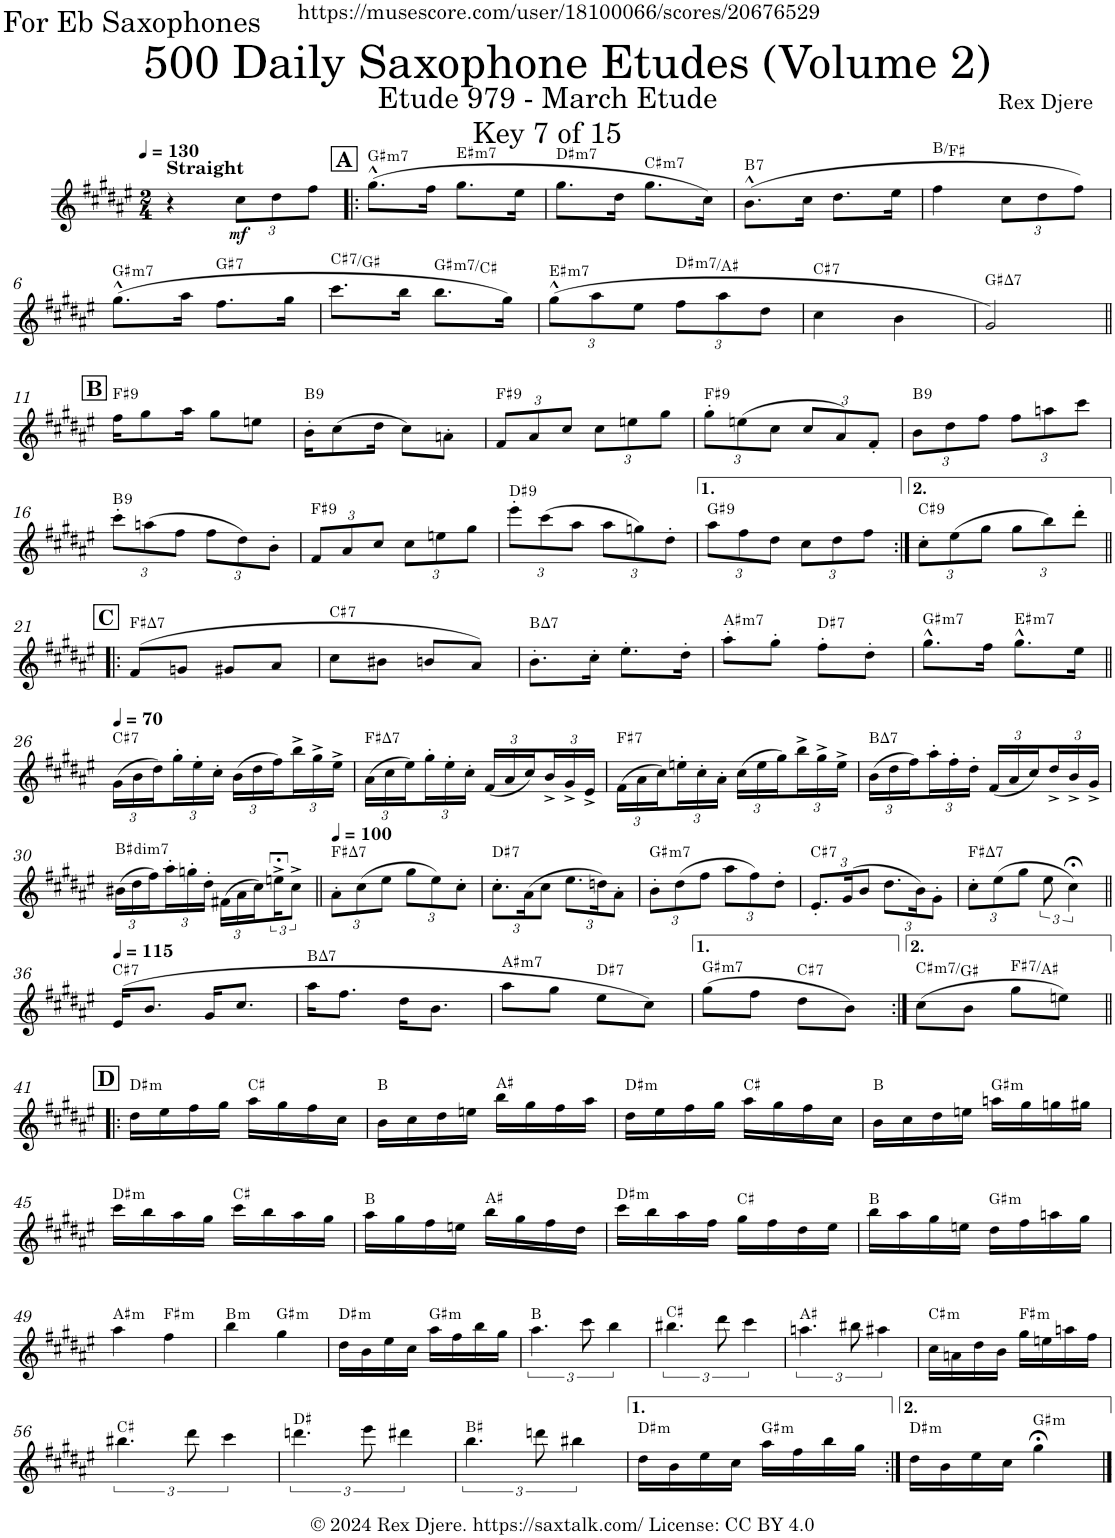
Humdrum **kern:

**kern	**dynam	**harte
*part1	*part1	*part1
*staff1	*staff1	*
*I"Alto Saxophone	*	*
*I'A. Sax.	*	*
*clefG2	*	*
*Trd5c9	*	*
*k[f#c#g#d#a#e#]	*	*
*M2/4	*	*
*MM130	*	*
=1	=1	=1
!LO:TX:a:B:t=Straight	!	!
4r	.	.
*Xbrackettup	*	*
!	!LO:DY:b	!
12cc#\L	mf	.
12dd#\	.	.
12ff#\J	.	.
!!LO:REH:place=s1:a:B:cj:fs=14:t=A
=2!|:	=2!|:	=2!|:
!	!	!LO:H:kt=m7
(8.gg#^^\L	.	G#:min7
16ff#\Jk	.	.
!	!	!LO:H:kt=m7
8.gg#\L	.	E#:min7
16ee#\Jk	.	.
=3	=3	=3
!	!	!LO:H:kt=m7
8.gg#\L	.	D#:min7
16dd#\Jk	.	.
!	!	!LO:H:kt=m7
8.gg#\L	.	C#:min7
16cc#\Jk)	.	.
=4	=4	=4
!	!	!LO:H:kt=7
(8.b^^\L	.	B:7
16cc#\Jk	.	.
8.dd#\L	.	.
16ee#\Jk	.	.
=5	=5	=5
4ff#\	.	B:maj/5
12cc#\L	.	.
12dd#\	.	.
12ff#\J)	.	.
!!LO:LB:g=z
=6	=6	=6
!	!	!LO:H:kt=m7
(8.gg#^^\L	.	G#:min7
16aa#\Jk	.	.
!	!	!LO:H:kt=7
8.ff#\L	.	G#:7
16gg#\Jk	.	.
=7	=7	=7
!	!	!LO:H:kt=7
8.ccc#\L	.	C#:7/5
16bb\Jk	.	.
!	!	!LO:H:kt=m7
8.bb\L	.	G#:min7/4
16gg#\Jk)	.	.
=8	=8	=8
!	!	!LO:H:kt=m7
(12gg#^^\L	.	E#:min7
12aa#\	.	.
12ee#\J	.	.
!	!	!LO:H:kt=m7
12ff#\L	.	D#:min7/5
12aa#\	.	.
12dd#\J	.	.
=9	=9	=9
!	!	!LO:H:kt=7
4cc#\	.	C#:7
4b\	.	.
=10	=10	=10
!	!	!LO:H:kt=7
2g#/)	.	G#:maj7
!!LO:LB:g=z
!!LO:REH:place=s1:a:B:cj:fs=14:t=B
=11||	=11||	=11||
!	!	!LO:H:kt=9
16ff#\KL	.	F#:9
8gg#\	.	.
16aa#\Jk	.	.
8gg#\L	.	.
8een\J	.	.
=12	=12	=12
!	!	!LO:H:kt=9
16b'\KL	.	B:9
(8cc#\	.	.
16dd#\Jk	.	.
8cc#\L)	.	.
8an'\J	.	.
=13	=13	=13
!	!	!LO:H:kt=9
12f#/L	.	F#:9
12a#/	.	.
12cc#/J	.	.
12cc#\L	.	.
12een\	.	.
12gg#\J	.	.
=14	=14	=14
!	!	!LO:H:kt=9
12gg#'\L	.	F#:9
(12een\	.	.
12cc#\J	.	.
12cc#/L	.	.
12a#/)	.	.
12f#'/J	.	.
=15	=15	=15
!	!	!LO:H:kt=9
12b\L	.	B:9
12dd#\	.	.
12ff#\J	.	.
12ff#\L	.	.
12aan\	.	.
12ccc#\J	.	.
!!LO:LB:g=z
=16	=16	=16
!	!	!LO:H:kt=9
12ccc#'\L	.	B:9
(12aan\	.	.
12ff#\J	.	.
12ff#\L	.	.
12dd#\)	.	.
12b'\J	.	.
=17	=17	=17
!	!	!LO:H:kt=9
12f#/L	.	F#:9
12a#/	.	.
12cc#/J	.	.
12cc#\L	.	.
12een\	.	.
12gg#\J	.	.
=18	=18	=18
!	!	!LO:H:kt=9
12eee#'\L	.	D#:9
(12ccc#\	.	.
12aa#\J	.	.
12aa#\L	.	.
12ggn\)	.	.
12dd#'\J	.	.
=19	=19	=19
!	!	!LO:H:kt=9
12aa#\L	.	G#:9
12ff#\	.	.
12dd#\J	.	.
12cc#\L	.	.
12dd#\	.	.
12ff#\J	.	.
=20:|!	=20:|!	=20:|!
!	!	!LO:H:kt=9
12cc#'\L	.	C#:9
(12ee#\	.	.
12gg#\J	.	.
12gg#\L	.	.
12bb\)	.	.
12ddd#'\J	.	.
!!LO:LB:g=z
!!LO:REH:place=s1:a:B:cj:fs=14:t=C
=21!|:	=21!|:	=21!|:
!	!	!LO:H:kt=7
(8f#/L	.	F#:maj7
8gn/J	.	.
8g#X/L	.	.
8a#/J	.	.
=22	=22	=22
!	!	!LO:H:kt=7
8cc#\L	.	C#:7
8b#X\J	.	.
8bn/L	.	.
8a#/J)	.	.
=23	=23	=23
!	!	!LO:H:kt=7
8.b'\L	.	B:maj7
16cc#'\Jk	.	.
8.ee#'\L	.	.
16dd#'\Jk	.	.
=24	=24	=24
!	!	!LO:H:kt=m7
8aa#'\L	.	A#:min7
8gg#'\J	.	.
!	!	!LO:H:kt=7
8ff#'\L	.	D#:7
8dd#'\J	.	.
=25	=25	=25
!	!	!LO:H:kt=m7
8.gg#^^\L	.	G#:min7
16ff#\Jk	.	.
!	!	!LO:H:kt=m7
8.gg#^^\L	.	E#:min7
16ee#\Jk	.	.
!!LO:LB:g=z
=26||	=26||	=26||
*MM70	*	*
!	!	!LO:H:kt=7
(24g#\LL	.	C#:7
24b\	.	.
24dd#\)	.	.
24gg#'\	.	.
24ee#'\	.	.
24cc#'\JJ	.	.
(24b\LL	.	.
24dd#\	.	.
24ff#\)	.	.
24bb^\	.	.
24gg#^\	.	.
24ee#^\JJ	.	.
=27	=27	=27
!	!	!LO:H:kt=7
(24a#\LL	.	F#:maj7
24cc#\	.	.
24ee#\)	.	.
24gg#'\	.	.
24ee#'\	.	.
24cc#'\JJ	.	.
(24f#/LL	.	.
24a#/	.	.
24cc#/)	.	.
24b^/	.	.
24g#^/	.	.
24e#^/JJ	.	.
=28	=28	=28
!	!	!LO:H:kt=7
(24f#\LL	.	F#:7
24a#\	.	.
24cc#\)	.	.
24een'\	.	.
24cc#'\	.	.
24a#'\JJ	.	.
(24cc#\LL	.	.
24ee\	.	.
24gg#\)	.	.
24bb^\	.	.
24gg#^\	.	.
24ee^\JJ	.	.
=29	=29	=29
!	!	!LO:H:kt=7
(24b\LL	.	B:maj7
24dd#\	.	.
24ff#\)	.	.
24aa#'\	.	.
24ff#'\	.	.
24dd#'\JJ	.	.
(24f#/LL	.	.
24a#/	.	.
24cc#/)	.	.
24dd#^/	.	.
24b^/	.	.
24g#^/JJ	.	.
!!LO:LB:g=z
=30	=30	=30
!	!	!LO:H:kt=dim7
(24b#X\LL	.	B#:dim7
24dd#\	.	.
24ff#\)	.	.
24aa#'\	.	.
24ggn'\	.	.
24dd#'\JJ	.	.
(24f#X\LL	.	.
24a#\	.	.
24cc#\)	.	.
*brackettup	*	*
24een;<^\J	.	.
12cc#^\J	.	.
=31||	=31||	=31||
*Xbrackettup	*	*
*MM100	*	*
!	!	!LO:H:kt=7
12a#'\L	.	F#:maj7
(12cc#\	.	.
12ee#\J	.	.
12gg#\L	.	.
12ee#\)	.	.
12cc#'\J	.	.
=32	=32	=32
!	!	!LO:H:kt=7
12.cc#'\L	.	D#:7
(24a#\K	.	.
12cc#\J	.	.
12.ee#\L	.	.
24ddn\K)	.	.
12a#'\J	.	.
=33	=33	=33
!	!	!LO:H:kt=m7
12b'\L	.	G#:min7
(12dd#\	.	.
12ff#\J	.	.
12aa#\L	.	.
12ff#\)	.	.
12dd#'\J	.	.
=34	=34	=34
!	!	!LO:H:kt=7
12.e#'/L	.	C#:7
(24g#/K	.	.
12b/J	.	.
12.dd#\L	.	.
24b\K)	.	.
12g#'\J	.	.
=35	=35	=35
!	!	!LO:H:kt=7
12cc#'\L	.	F#:maj7
(12ee#\	.	.
12gg#\J	.	.
*brackettup	*	*
12ee#\	.	.
6cc#;<\)	.	.
!!LO:LB:g=z
=36||	=36||	=36||
*MM115	*	*
!	!	!LO:H:kt=7
(16e#/KL	.	C#:7
8.b/J	.	.
16g#/KL	.	.
8.cc#/J	.	.
=37	=37	=37
!	!	!LO:H:kt=7
16aa#\KL	.	B:maj7
8.ff#\J	.	.
16dd#\KL	.	.
8.b\J	.	.
=38	=38	=38
!	!	!LO:H:kt=m7
8aa#\L	.	A#:min7
8gg#\J	.	.
!	!	!LO:H:kt=7
8ee#\L	.	D#:7
8cc#\J)	.	.
=39	=39	=39
!	!	!LO:H:kt=m7
(8gg#\L	.	G#:min7
8ff#\J	.	.
!	!	!LO:H:kt=7
8dd#\L	.	C#:7
8b\J)	.	.
=40:|!	=40:|!	=40:|!
!	!	!LO:H:kt=m7
(8cc#\L	.	C#:min7/5
8b\J	.	.
!	!	!LO:H:kt=7
8gg#\L	.	F#:7/3
8een\J)	.	.
!!LO:LB:g=z
!!LO:REH:place=s1:a:B:cj:fs=14:t=D
=41!|:	=41!|:	=41!|:
!	!	!LO:H:kt=m
16dd#\LL	.	D#:min
16ee#\	.	.
16ff#\	.	.
16gg#\JJ	.	.
16aa#\LL	.	C#:maj
16gg#\	.	.
16ff#\	.	.
16cc#\JJ	.	.
=42	=42	=42
16b\LL	.	B:maj
16cc#\	.	.
16dd#\	.	.
16een\JJ	.	.
16bb\LL	.	A#:maj
16gg#\	.	.
16ff#\	.	.
16aa#\JJ	.	.
=43	=43	=43
!	!	!LO:H:kt=m
16dd#\LL	.	D#:min
16ee#\	.	.
16ff#\	.	.
16gg#\JJ	.	.
16aa#\LL	.	C#:maj
16gg#\	.	.
16ff#\	.	.
16cc#\JJ	.	.
=44	=44	=44
16b\LL	.	B:maj
16cc#\	.	.
16dd#\	.	.
16een\JJ	.	.
!	!	!LO:H:kt=m
16aan\LL	.	G#:min
16gg#\	.	.
16ggn\	.	.
16gg#X\JJ	.	.
!!LO:LB:g=z
=45	=45	=45
!	!	!LO:H:kt=m
16ccc#\LL	.	D#:min
16bb\	.	.
16aa#\	.	.
16gg#\JJ	.	.
16ccc#\LL	.	C#:maj
16bb\	.	.
16aa#\	.	.
16gg#\JJ	.	.
=46	=46	=46
16aa#\LL	.	B:maj
16gg#\	.	.
16ff#\	.	.
16een\JJ	.	.
16bb\LL	.	A#:maj
16gg#\	.	.
16ff#\	.	.
16dd#\JJ	.	.
=47	=47	=47
!	!	!LO:H:kt=m
16ccc#\LL	.	D#:min
16bb\	.	.
16aa#\	.	.
16ff#\JJ	.	.
16gg#\LL	.	C#:maj
16ff#\	.	.
16dd#\	.	.
16ee#\JJ	.	.
=48	=48	=48
16bb\LL	.	B:maj
16aa#\	.	.
16gg#\	.	.
16een\JJ	.	.
!	!	!LO:H:kt=m
16dd#\LL	.	G#:min
16ff#\	.	.
16aan\	.	.
16gg#\JJ	.	.
!!LO:LB:g=z
=49	=49	=49
!	!	!LO:H:kt=m
4aa#\	.	A#:min
!	!	!LO:H:kt=m
4ff#\	.	F#:min
=50	=50	=50
!	!	!LO:H:kt=m
4bb\	.	B:min
!	!	!LO:H:kt=m
4gg#\	.	G#:min
=51	=51	=51
!	!	!LO:H:kt=m
16dd#\LL	.	D#:min
16b\	.	.
16ee#\	.	.
16cc#\JJ	.	.
!	!	!LO:H:kt=m
16aa#\LL	.	G#:min
16ff#\	.	.
16bb\	.	.
16gg#\JJ	.	.
=52	=52	=52
6.aa#\	.	B:maj
12ccc#\	.	.
6bb\	.	.
=53	=53	=53
6.bb#X\	.	C#:maj
12ddd#\	.	.
6ccc#\	.	.
=54	=54	=54
6.aan\	.	A#:maj
12bb#X\	.	.
6aa#X\	.	.
=55	=55	=55
!	!	!LO:H:kt=m
16cc#\LL	.	C#:min
16an\	.	.
16dd#\	.	.
16b\JJ	.	.
!	!	!LO:H:kt=m
16gg#\LL	.	F#:min
16een\	.	.
16aan\	.	.
16ff#\JJ	.	.
!!LO:LB:g=z
=56	=56	=56
6.bb#X\	.	C#:maj
12ddd#\	.	.
6ccc#\	.	.
=57	=57	=57
6.dddn\	.	D#:maj
12eee#\	.	.
6ddd#X\	.	.
=58	=58	=58
6.bb\	.	B#:maj
12dddn\	.	.
6bb#X\	.	.
=59	=59	=59
!	!	!LO:H:kt=m
16dd#\LL	.	D#:min
16b\	.	.
16ee#\	.	.
16cc#\JJ	.	.
!	!	!LO:H:kt=m
16aa#\LL	.	G#:min
16ff#\	.	.
16bb\	.	.
16gg#\JJ	.	.
=60:|!	=60:|!	=60:|!
!	!	!LO:H:kt=m
16dd#\LL	.	D#:min
16b\	.	.
16ee#\	.	.
16cc#\JJ	.	.
!	!	!LO:H:kt=m
4gg#;<\	.	G#:min
==	==	==
*-	*-	*-
